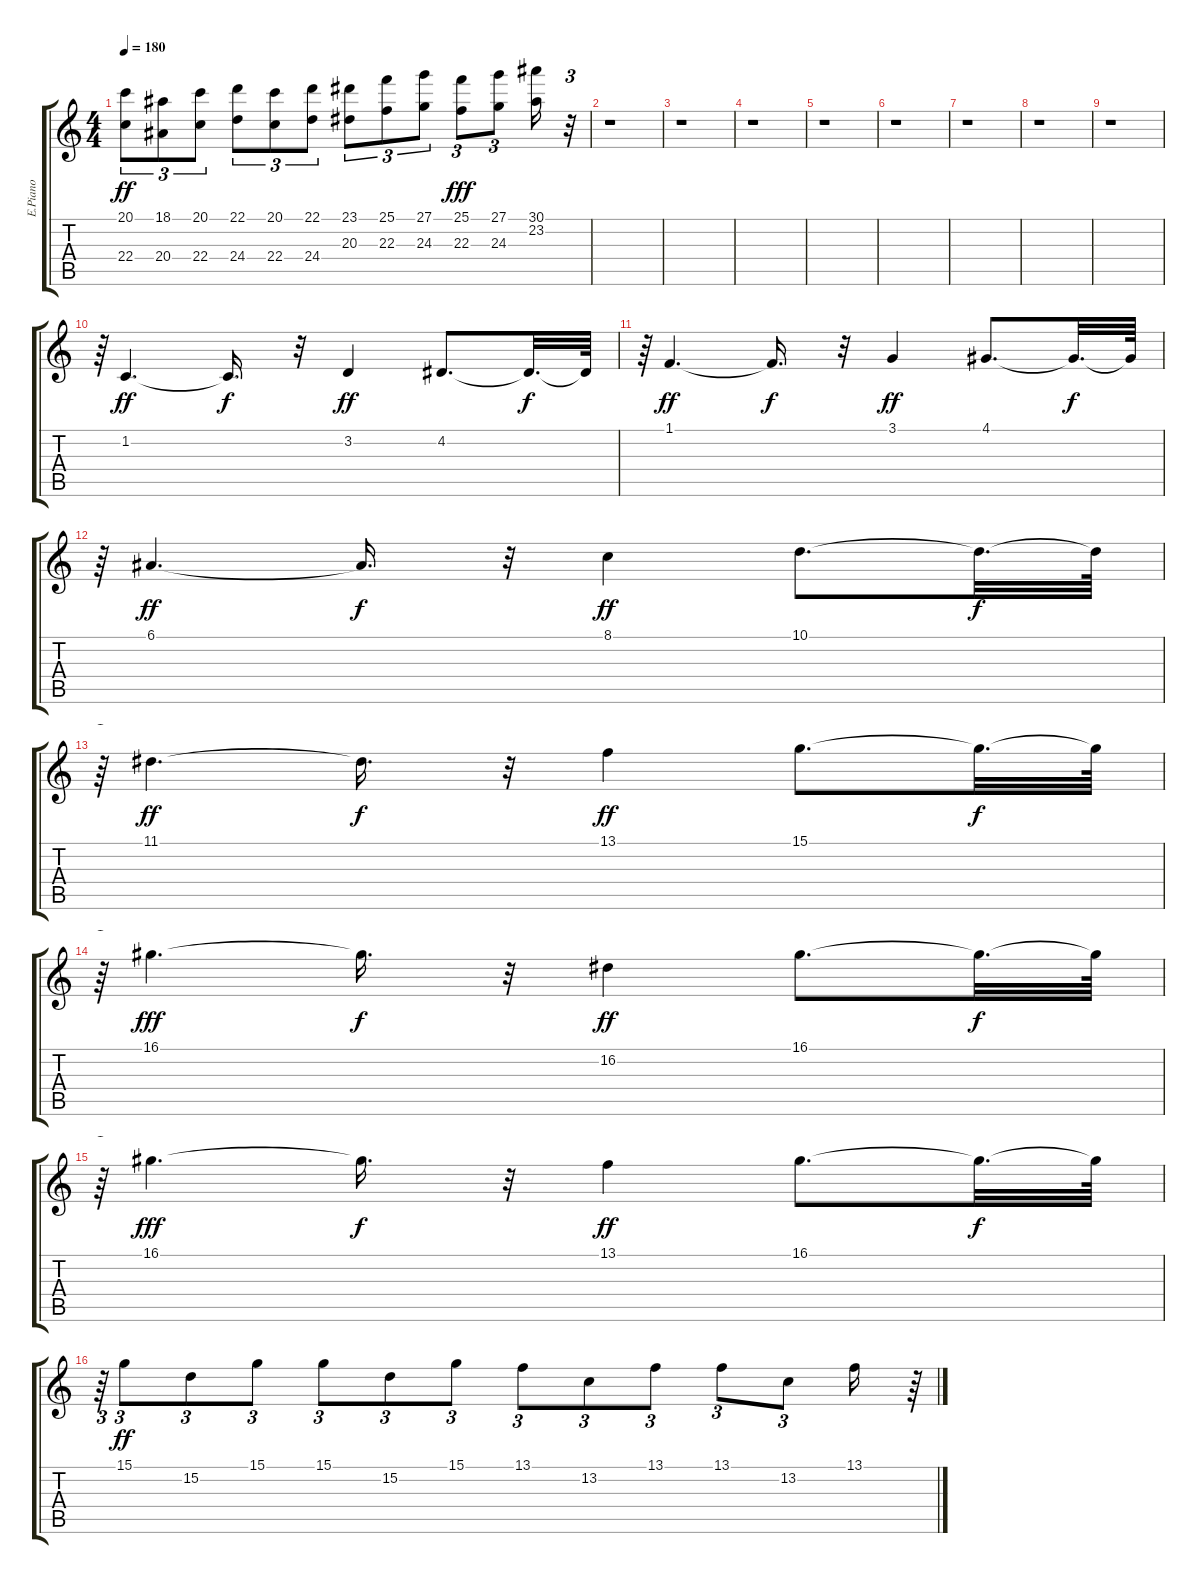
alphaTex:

\track ("E.Piano" "E.Piano") {instrument electricpiano2}
\staff {score tabs}
\tuning (E4 B3 G3 D3 A2 E2) {hide}
\ts (4 4)
\tempo 180
\clef g2
\ks c
(20.1 22.4).8{tu (3 2) dy ff} (18.1 20.4).8{tu (3 2)} (20.1 22.4).8{tu (3 2)} (22.1 24.4).8{tu (3 2)} (20.1 22.4).8{tu (3 2)} (22.1 24.4).8{tu (3 2)} (23.1 20.3).8{tu (3 2)} (25.1 22.3).8{tu (3 2)} (27.1 24.3).8{tu (3 2)} (25.1 22.3).8{tu (3 2) dy fff} (27.1 24.3).8{tu (3 2)} (30.1 23.2).16 r.32{tu (3 2)} |
r.1 |
r.1 |
r.1 |
r.1 |
r.1 |
r.1 |
r.1 |
r.1 |
r.64{tu (3 2)} 1.2.4{d dy ff} 1.2{t}.16{d dy f} r.32 3.2.4{dy ff} 4.2.8{d} 4.2{t}.32{d dy f} 4.2{t}.64 |
r.64{tu (3 2)} 1.1.4{d dy ff} 1.1{t}.16{d dy f} r.32 3.1.4{dy ff} 4.1.8{d} 4.1{t}.32{d dy f} 4.1{t}.64 |
r.64{tu (3 2)} 6.1.4{d dy ff} 6.1{t}.16{d dy f} r.32 8.1.4{dy ff} 10.1.8{d} 10.1{t}.32{d dy f} 10.1{t}.64 |
r.64{tu (3 2)} 11.1.4{d dy ff} 11.1{t}.16{d dy f} r.32 13.1.4{dy ff} 15.1.8{d} 15.1{t}.32{d dy f} 15.1{t}.64 |
r.64{tu (3 2)} 16.1.4{d dy fff} 16.1{t}.16{d dy f} r.32 16.2.4{dy ff} 16.1.8{d} 16.1{t}.32{d dy f} 16.1{t}.64 |
r.64{tu (3 2)} 16.1.4{d dy fff} 16.1{t}.16{d dy f} r.32 13.1.4{dy ff} 16.1.8{d} 16.1{t}.32{d dy f} 16.1{t}.64 |
r.64{tu (3 2)} 15.1.8{tu (3 2) dy ff} 15.2.8{tu (3 2)} 15.1.8{tu (3 2)} 15.1.8{tu (3 2)} 15.2.8{tu (3 2)} 15.1.8{tu (3 2)} 13.1.8{tu (3 2)} 13.2.8{tu (3 2)} 13.1.8{tu (3 2)} 13.1.8{tu (3 2)} 13.2.8{tu (3 2)} 13.1.16 r.64{tu (3 2)}
